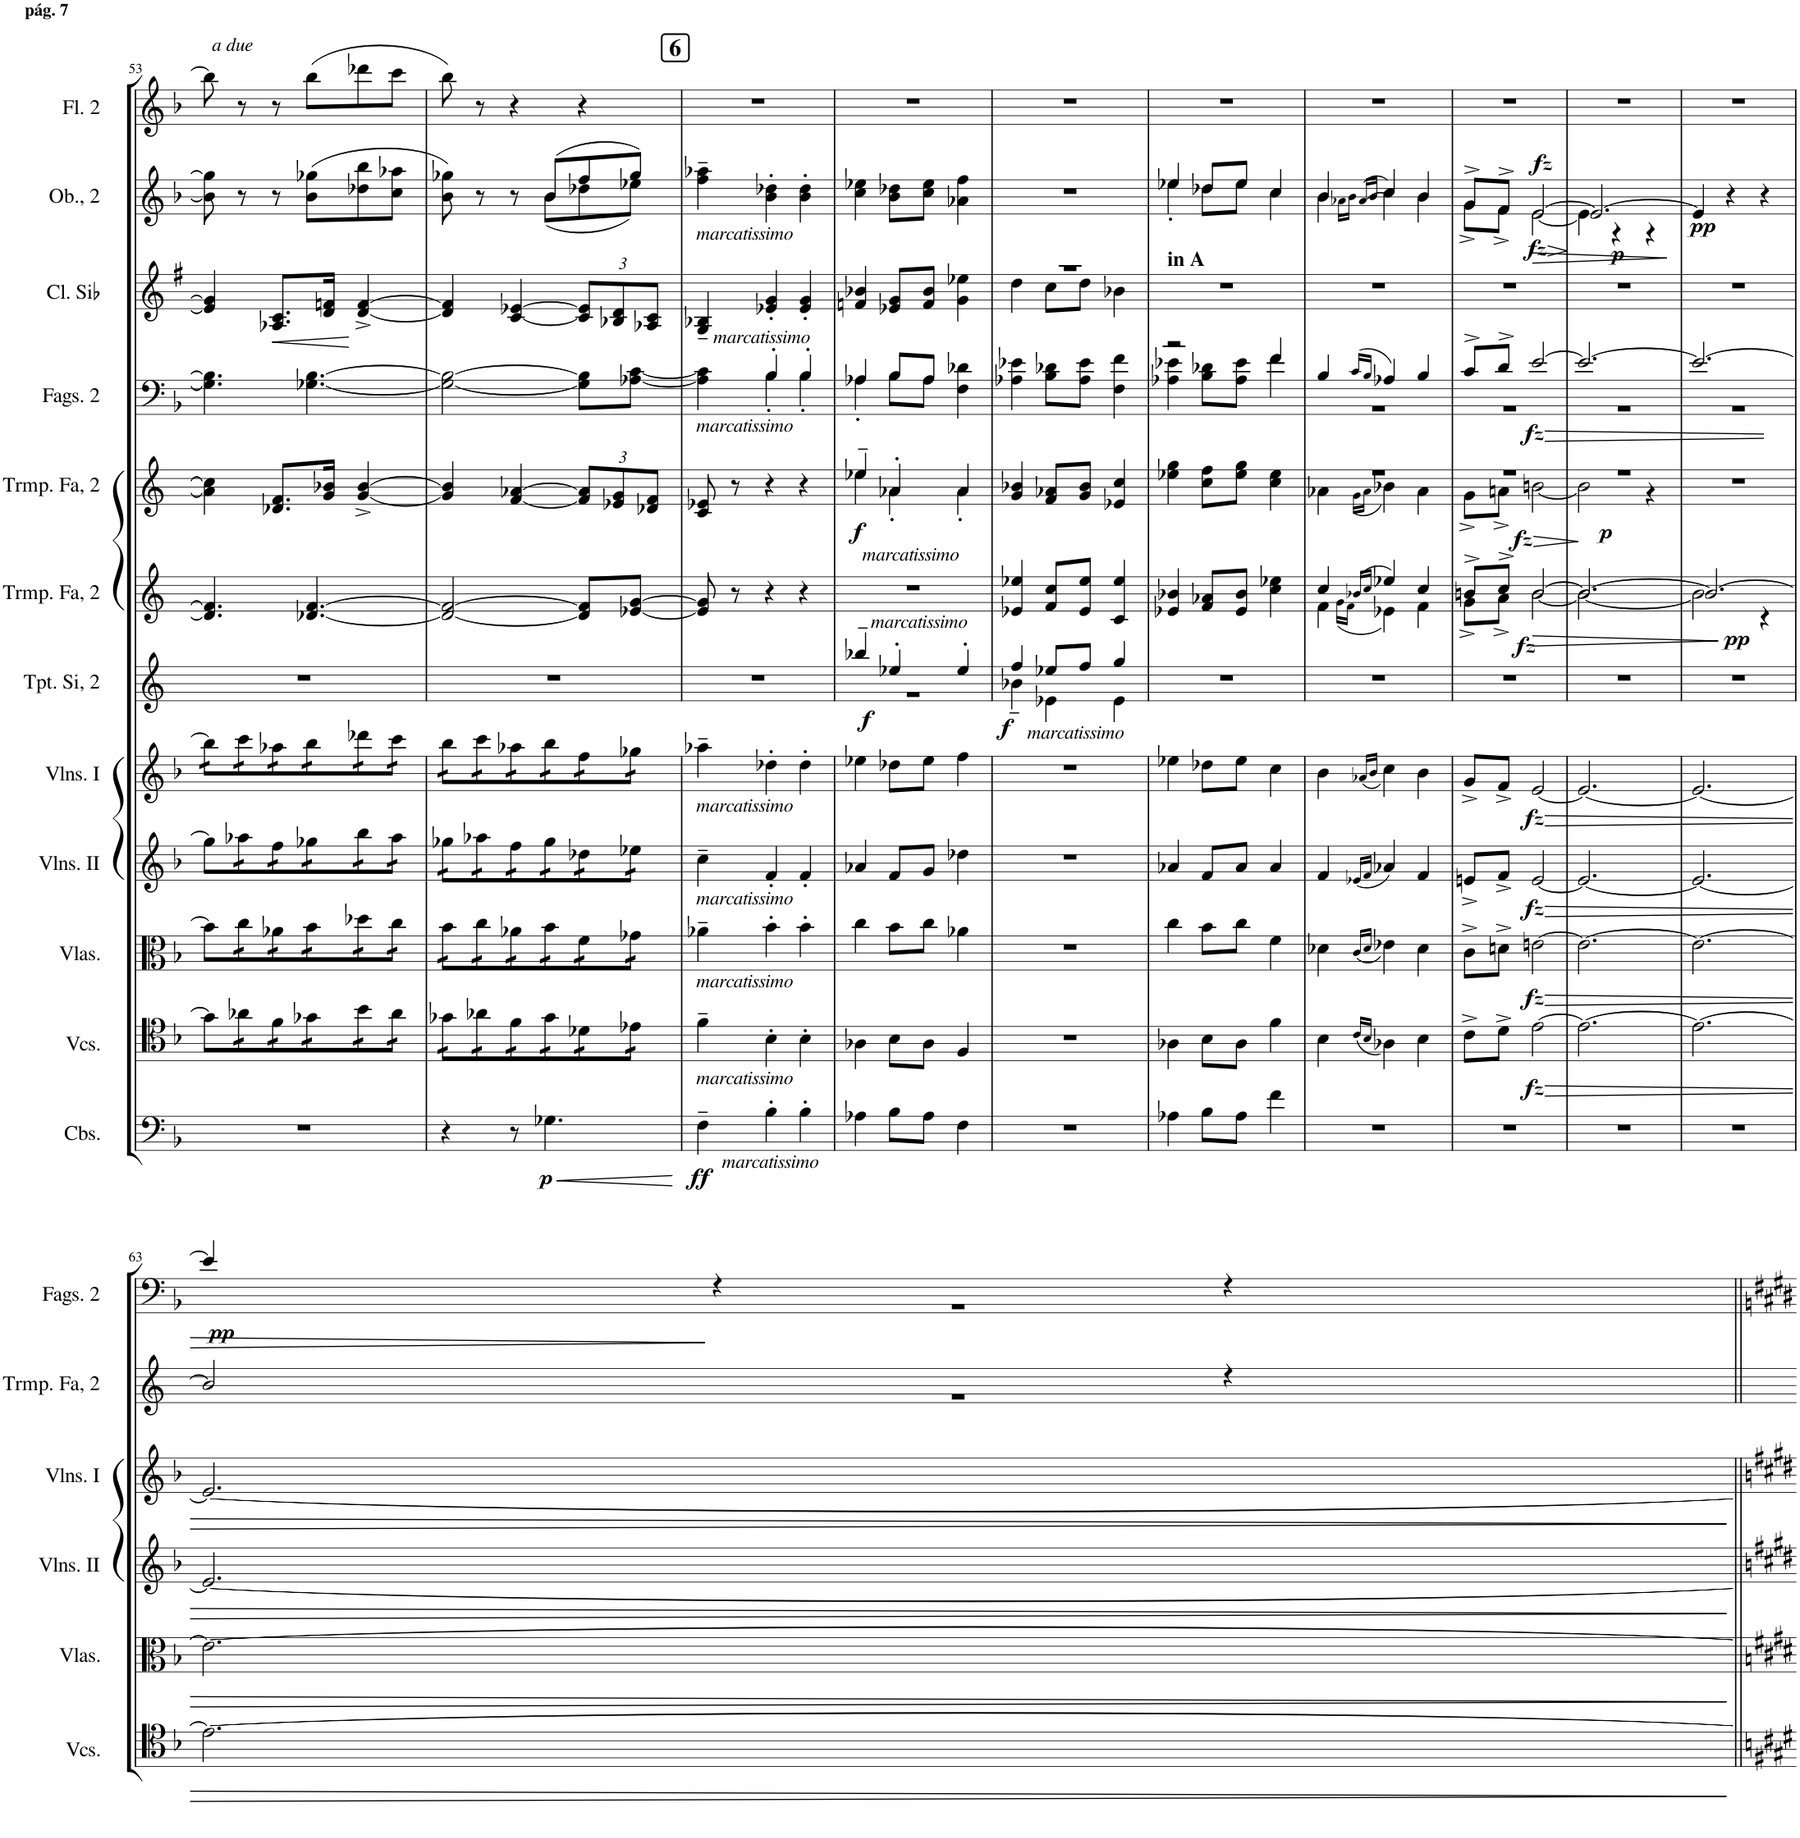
**kern	**dynam	**kern	**dynam	**kern	**dynam	**kern	**dynam	**kern	**dynam	**kern	**dynam	**kern	**dynam	**kern	**dynam	**kern	**dynam	**kern	**dynam	**kern	**dynam	**kern
*part12	*part12	*part11	*part11	*part10	*part10	*part9	*part9	*part8	*part8	*part7	*part7	*part6	*part6	*part5	*part5	*part4	*part4	*part3	*part3	*part2	*part2	*part1
*staff12	*staff12	*staff11	*staff11	*staff10	*staff10	*staff9	*staff9	*staff8	*staff8	*staff7	*staff7	*staff6	*staff6	*staff5	*staff5	*staff4	*staff4	*staff3	*staff3	*staff2	*staff2	*staff1
*I"Contrabajos	*	*I"Violonchelos	*	*I"Violas	*	*I"Violines II	*	*I"Violines I	*	*I"Trompeta en Si, 2	*	*I"Trompa en Fa, 2	*	*I"Trompa en Fa, 2	*	*I"Fagotes, 2	*	*I"Clarinete en Sib	*	*I"Oboes, 2	*	*I"Flautas 2
*I'Cbs.	*	*I'Vcs.	*	*I'Vlas.	*	*I'Vlns. II	*	*I'Vlns. I	*	*I'Tpt. Si, 2	*	*I'Trmp. Fa, 2	*	*I'Trmp. Fa, 2	*	*I'Fags. 2	*	*I'Cl. Sib	*	*I'Ob., 2	*	*I'Fl. 2
!!LO:PB:g=z
*clefF4	*	*clefC4	*	*clefC3	*	*clefG2	*	*clefG2	*	*clefG2	*	*clefG2	*	*clefG2	*	*clefF4	*	*clefG2	*	*clefG2	*	*clefG2
*Trd7c12	*	*	*	*	*	*	*	*	*	*Trd1c2	*	*Trd4c7	*	*Trd4c7	*	*	*	*Trd1c2	*	*	*	*
*k[b-]	*	*k[b-]	*	*k[b-]	*	*k[b-]	*	*k[b-]	*	*k[]	*	*k[]	*	*k[]	*	*k[b-]	*	*k[f#]	*	*k[b-]	*	*k[b-]
*M3/4	*	*M3/4	*	*M3/4	*	*M3/4	*	*M3/4	*	*M3/4	*	*M3/4	*	*M3/4	*	*M3/4	*	*M3/4	*	*M3/4	*	*M3/4
=53	=53	=53	=53	=53	=53	=53	=53	=53	=53	=53	=53	=53	=53	=53	=53	=53	=53	=53	=53	=53	=53	=53
!	!	!	!	!	!	!	!	!	!	!	!	!	!	!	!	!	!	!	!	!	!	!LO:TX:a:i:t=a due
!	!	!	!	!	!	!	!	!	!	!	!	!	!	!	!	!	!	!	!	!	!	!LO:TX:a:B:t=pág. 7
*	*	*	*	*	*	*	*	*tremolo	*	*	*	*	*	*	*	*	*	*	*	*	*	*
2.r	.	8g-\L]	.	8b-\L]	.	8gg-\L]	.	16bb-\]LL	.	2.r	.	4.d-/] 4.f/]	.	4a-\] 4cc\]	.	4.G-\] 4.B-\]	.	4e-/] 4g/]	.	8b-\] 8gg-\]	.	8bb-\]
.	.	.	.	.	.	.	.	16bb-\	.	.	.	.	.	.	.	.	.	.	.	.	.	.
*	*	*tremolo	*	*	*	*	*	*	*	*	*	*	*	*	*	*	*	*	*	*	*	*
*	*	*	*	*tremolo	*	*	*	*	*	*	*	*	*	*	*	*	*	*	*	*	*	*
*	*	*	*	*	*	*tremolo	*	*	*	*	*	*	*	*	*	*	*	*	*	*	*	*
.	.	16a-X\	.	16cc\	.	16aa-X\	.	16ccc\	.	.	.	.	.	.	.	.	.	.	.	8r	.	8r
.	.	16a-X\	.	16cc\	.	16aa-X\	.	16ccc\	.	.	.	.	.	.	.	.	.	.	.	.	.	.
!	!	!	!	!	!	!	!	!	!	!	!	!	!	!	!	!	!	!	!LO:HP:b	!	!	!
.	.	16f\	.	16a-X\	.	16ff\	.	16aa-X\	.	.	.	.	.	8.d-X/ 8.f/L	.	.	.	8.A-X/ 8.c/L	<	8r	.	8r
.	.	16f\	.	16a-X\	.	16ff\	.	16aa-X\	.	.	.	.	.	.	.	.	.	.	.	.	.	.
.	.	16g-X\	.	16b-\	.	16gg-X\	.	16bb-\	.	.	.	[4.d-X/ [4.f/	.	.	.	[4.G-X\ [4.B-\	.	.	.	(8b-\ 8gg-X\L	.	(8bb-\L
.	.	16g-X\	.	16b-\	.	16gg-X\	.	16bb-\	.	.	.	.	.	16g/ 16b-X/Jk	.	.	.	16d/ 16fn/Jk	.	.	.	.
.	.	16b-\	.	16dd-X\	.	16bb-\	.	16ddd-X\	.	.	.	.	.	[4g/^ [4b-/^	.	.	.	[4d/^ [4f/^	[	8dd-X\ 8bb-\	.	8ddd-X\
.	.	16b-\	.	16dd-X\	.	16bb-\	.	16ddd-X\	.	.	.	.	.	.	.	.	.	.	.	.	.	.
.	.	16a-\	.	16cc\	.	16aa-\	.	16ccc\	.	.	.	.	.	.	.	.	.	.	.	8cc\ 8aa-X\J	.	8ccc\J
.	.	16a-\JJ	.	16cc\JJ	.	16aa-\JJ	.	16ccc\JJ	.	.	.	.	.	.	.	.	.	.	.	.	.	.
=54	=54	=54	=54	=54	=54	=54	=54	=54	=54	=54	=54	=54	=54	=54	=54	=54	=54	=54	=54	=54	=54	=54
*	*	*	*	*	*	*	*	*	*	*	*	*	*	*	*	*	*	*	*	*^	*	*
4r	.	16g-X\LL	.	16b-\LL	.	16gg-X\LL	.	16bb-\LL	.	2.r	.	2d-/_ 2f/_	.	4g/] 4b-/]	.	2G-\_ 2B-\_	.	4d/] 4f/]	.	8b-\ 8gg-X\)	4.ryy	.	8bb-\)
.	.	16g-X\	.	16b-\	.	16gg-X\	.	16bb-\	.	.	.	.	.	.	.	.	.	.	.	.	.	.	.
.	.	16a-X\	.	16cc\	.	16aa-X\	.	16ccc\	.	.	.	.	.	.	.	.	.	.	.	8r	.	.	8r
.	.	16a-X\	.	16cc\	.	16aa-X\	.	16ccc\	.	.	.	.	.	.	.	.	.	.	.	.	.	.	.
8r	.	16f\	.	16a-X\	.	16ff\	.	16aa-X\	.	.	.	.	.	[4f/ [4a-X/	.	.	.	[4c/ [4e-X/	.	8r	.	.	4r
.	.	16f\	.	16a-X\	.	16ff\	.	16aa-X\	.	.	.	.	.	.	.	.	.	.	.	.	.	.	.
!	!LO:DY:b	!	!	!	!	!	!	!	!	!	!	!	!	!	!	!	!	!	!	!	!	!	!
4.G-X\	p	16g-\	.	16b-\	.	16gg-\	.	16bb-\	.	.	.	.	.	.	.	.	.	.	.	(8b-/L	(8b-\L	.	.
.	.	16g-\	.	16b-\	.	16gg-\	.	16bb-\	.	.	.	.	.	.	.	.	.	.	.	.	.	.	.
*	*	*	*	*	*	*	*	*	*	*	*	*	*	*Xbrackettup	*	*	*	*Xbrackettup	*	*	*	*	*
.	.	16d-X\	.	16f\	.	16dd-X\	.	16ff\	.	.	.	8d-/] 8f/]L	.	12f/] 12a-/]L	.	8G-\] 8B-\]L	.	12c/] 12e-/]L	.	8ff/	8dd-X\	.	4r
.	.	16d-X\	.	16f\	.	16dd-X\	.	16ff\	.	.	.	.	.	.	.	.	.	.	.	.	.	.	.
.	.	.	.	.	.	.	.	.	.	.	.	.	.	12e-X/ 12g/	.	.	.	12B-X/ 12d/	.	.	.	.	.
.	.	16e-X\	.	16g-X\	.	16ee-X\	.	16gg-X\	.	.	.	[8e-X/ [8g/J	.	.	.	[8A-X\ [8c\J	.	.	.	8gg-/J)	8ee-X\J)	.	.
.	.	.	.	.	.	.	.	.	.	.	.	.	.	12d-X/ 12f/J	.	.	.	12A-X/ 12c/J	.	.	.	.	.
.	.	16e-X\JJ	.	16g-X\JJ	.	16ee-X\JJ	.	16gg-X\JJ	.	.	.	.	.	.	.	.	.	.	.	.	.	.	.
*	*	*	*	*	*	*	*	*Xtremolo	*	*	*	*	*	*	*	*	*	*	*	*	*	*	*
*	*	*	*	*	*	*Xtremolo	*	*	*	*	*	*	*	*	*	*	*	*	*	*	*	*	*
*	*	*	*	*Xtremolo	*	*	*	*	*	*	*	*	*	*	*	*	*	*	*	*	*	*	*
*	*	*Xtremolo	*	*	*	*	*	*	*	*	*	*	*	*	*	*	*	*	*	*	*	*	*
*	*	*	*	*	*	*	*	*	*	*	*	*	*	*	*	*	*	*	*	*v	*v	*	*
!!LO:REH:place=s1:a:B:cj:fs=14:t=6
=55	=55	=55	=55	=55	=55	=55	=55	=55	=55	=55	=55	=55	=55	=55	=55	=55	=55	=55	=55	=55	=55	=55
*	*	*	*	*	*	*	*	*	*	*	*	*	*	*	*	*^	*	*	*	*	*	*
!	!	!	!	!	!	!	!	!	!	!	!	!	!	!	!	!	!	!	!	!	!LO:TX:b:i:t=marcatissimo	!	!
!	!	!	!	!	!	!	!	!	!	!	!	!	!	!	!	!	!	!	!LO:TX:b:i:t=marcatissimo	!	!	!	!
!	!	!	!	!	!	!	!	!	!	!	!	!	!	!	!	!LO:TX:b:i:t=marcatissimo	!	!	!	!	!	!	!
!	!	!	!	!	!	!	!	!LO:TX:b:i:t=marcatissimo	!	!	!	!	!	!	!	!	!	!	!	!	!	!	!
!	!	!	!	!	!	!LO:TX:b:i:t=marcatissimo	!	!	!	!	!	!	!	!	!	!	!	!	!	!	!	!	!
!	!	!	!	!LO:TX:b:i:t=marcatissimo	!	!	!	!	!	!	!	!	!	!	!	!	!	!	!	!	!	!	!
!	!	!LO:TX:b:i:t=marcatissimo	!	!	!	!	!	!	!	!	!	!	!	!	!	!	!	!	!	!	!	!	!
!LO:TX:b:i:t=marcatissimo	!	!	!	!	!	!	!	!	!	!	!	!	!	!	!	!	!	!	!	!	!	!	!
!	!LO:DY:b	!	!	!	!	!	!	!	!	!	!	!	!	!	!	!	!	!	!	!	!	!	!
4F~\	ff	4f~\	.	4a-X~\	.	4cc~\	.	4aa-X~\	.	2.r	.	8e-/] 8g/]	.	8c/ 8e-X/	.	4ryy	4A-\] 4c\]	.	4G/~ 4B-X/~	.	4ff\~ 4aa-X\~	.	2.r
.	.	.	.	.	.	.	.	.	.	.	.	8r	.	8r	.	.	.	.	.	.	.	.	.
4B-'\	.	4B-'\	.	4b-'\	.	4f'/	.	4dd-X'\	.	.	.	4r	.	4r	.	4B-'/	4B-'\	.	4e-X/' 4g/'	.	4b-\' 4dd-X\'	.	.
4B-'\	.	4B-'\	.	4b-'\	.	4f'/	.	4dd-'\	.	.	.	4r	.	4r	.	4B-'/	4B-'\	.	4e-/' 4g/'	.	4b-\' 4dd-\'	.	.
=56	=56	=56	=56	=56	=56	=56	=56	=56	=56	=56	=56	=56	=56	=56	=56	=56	=56	=56	=56	=56	=56	=56	=56
*	*	*	*	*	*	*	*	*	*	*^	*	*	*	*^	*	*	*	*	*	*	*	*	*
!	!	!	!	!	!	!	!	!	!	!	!	!	!	!	!LO:TX:b:i:t=marcatissimo	!	!	!	!	!	!	!	!	!	!
!	!	!	!	!	!	!	!	!	!	!	!	!	!LO:TX:b:i:t=marcatissimo	!	!	!	!	!	!	!	!	!	!	!	!
!	!	!	!	!	!	!	!	!	!	!	!	!LO:DY:b	!	!	!	!	!LO:DY:b	!	!	!	!	!	!	!	!
4A-X\	.	4A-X\	.	4cc\	.	4a-X/	.	4ee-X\	.	4bb-X~/	2.r	f	2.r	.	4ee-X~/	4ee-\	f	4A-X/	4A-'\	.	4fn/ 4b-X/	.	4cc\ 4ee-X\	.	2.r
8B-\L	.	8B-\L	.	8b-\L	.	8f/L	.	8dd-X\L	.	4ee-X'/	.	.	.	.	4a-X'/	4a-'\	.	8B-/L	8B-\L	.	8e-X/ 8g/L	.	8b-\ 8dd-X\L	.	.
8A-\J	.	8A-\J	.	8cc\J	.	8g/J	.	8ee-\J	.	.	.	.	.	.	.	.	.	8A-/J	8A-\J	.	8f/ 8b-/J	.	8cc\ 8ee-\J	.	.
4F\	.	4F/	.	4a-X\	.	4dd-X\	.	4ff\	.	4ee-'/	.	.	.	.	4a-/	4a-'\	.	4ryy	4F\ 4d-X\	.	4g\ 4ee-X\	.	4a-X\ 4ff\	.	.
=57	=57	=57	=57	=57	=57	=57	=57	=57	=57	=57	=57	=57	=57	=57	=57	=57	=57	=57	=57	=57	=57	=57	=57	=57	=57
*	*	*	*	*	*	*	*	*	*	*	*	*	*	*	*	*	*	*	*	*	*^	*	*	*	*
!	!	!	!	!	!	!	!	!	!	!LO:TX:b:i:t=marcatissimo	!	!	!	!	!	!	!	!	!	!	!	!	!	!	!	!
!	!	!	!	!	!	!	!	!	!	!	!	!LO:DY:b	!	!	!	!	!	!	!	!	!	!	!	!	!	!
*	*	*	*	*	*	*	*	*	*	*	*	*	*	*	*v	*v	*	*	*	*	*	*	*	*	*	*
*	*	*	*	*	*	*	*	*	*	*	*	*	*	*	*	*	*v	*v	*	*	*	*	*	*	*
2.r	.	2.r	.	2.r	.	2.r	.	2.r	.	4ff/	4b-X~\	f	4e-X/ 4ee-X/	.	4g/ 4b-X/	.	4A-X\ 4e-X\	.	2.r	4dd\	.	2.r	.	2.r
.	.	.	.	.	.	.	.	.	.	8ee-X/L	4e-X\	.	8f/ 8cc/L	.	8f/ 8a-X/L	.	8B-\ 8d-X\L	.	.	8cc\L	.	.	.	.
.	.	.	.	.	.	.	.	.	.	8ff/J	.	.	8e-/ 8ee-/J	.	8g/ 8b-/J	.	8A-\ 8e-\J	.	.	8dd\J	.	.	.	.
.	.	.	.	.	.	.	.	.	.	4gg/	4e-\	.	4c/ 4ee-/	.	4e-X/ 4cc/	.	4F\ 4f\	.	.	4b-X\	.	.	.	.
=58	=58	=58	=58	=58	=58	=58	=58	=58	=58	=58	=58	=58	=58	=58	=58	=58	=58	=58	=58	=58	=58	=58	=58	=58
*	*	*	*	*	*	*	*	*	*	*	*	*	*	*	*	*	*^	*	*	*	*	*^	*	*
!	!	!	!	!	!	!	!	!	!	!	!	!	!	!	!	!	!	!	!	!LO:TX:a:B:t=in A	!	!	!	!	!	!
*	*	*	*	*	*	*	*	*	*	*v	*v	*	*	*	*	*	*	*	*	*v	*v	*	*	*	*	*
4A-X\	.	4A-X\	.	4cc\	.	4a-X/	.	4ee-X\	.	2.r	.	4e-X/ 4b-X/	.	4ee-X\ 4gg\	.	2r	4A-X\ 4e-X\	.	2.r	.	4ee-X/	4ee-'\	.	2.r
8B-\L	.	8B-\L	.	8b-\L	.	8f/L	.	8dd-X\L	.	.	.	8f/ 8a-X/L	.	8cc\ 8ff\L	.	.	8B-\ 8d-X\L	.	.	.	8dd-X/L	8dd-\L	.	.
8A-\J	.	8A-\J	.	8cc\J	.	8a-/J	.	8ee-\J	.	.	.	8e-/ 8b-/J	.	8ee-\ 8gg\J	.	.	8A-\ 8e-\J	.	.	.	8ee-/J	8ee-\J	.	.
4f\	.	4f\	.	4f\	.	4a-/	.	4cc\	.	.	.	4cc\ 4ee-X\	.	4cc\ 4ee-\	.	4f/	4f\	.	.	.	4cc/	4cc\	.	.
=59	=59	=59	=59	=59	=59	=59	=59	=59	=59	=59	=59	=59	=59	=59	=59	=59	=59	=59	=59	=59	=59	=59	=59	=59
*	*	*	*	*	*	*	*	*	*	*	*	*^	*	*^	*	*	*	*	*	*	*	*	*	*
2.r	.	4B-\	.	4d-X\	.	4f/	.	4b-\	.	2.r	.	4cc/	4f\	.	2.r	4a-X\	.	4B-/	2.r	.	2.r	.	4b-/	4b-\	.	2.r
.	.	(16qc/LL	.	(16qc/LL	.	(16qe-X/LL	.	(16qa-X/LL	.	.	.	(16qb-X/LL	(16qg\LL	.	.	(16qg\LL	.	(16qc/LL	.	.	.	.	((16qa/LL	16qa-X\LL	.	.
.	.	16qB-/JJ	.	16qd-/JJ	.	16qf/JJ	.	16qb-/JJ	.	.	.	16qcc/JJ	16qf\JJ	.	.	16qa-\JJ	.	16qB-/JJ	.	.	.	.	16qb-/JJ	16qb-\JJ	.	.
.	.	4A-X\)	.	4e-X\)	.	4a-X/)	.	4cc\)	.	.	.	4ee-X/)	4e-X\)	.	.	4b-X\)	.	4A-X/)	.	.	.	.	4cc/))	4cc\	.	.
.	.	4B-\	.	4d-\	.	4f/	.	4b-\	.	.	.	4cc/	4f\	.	.	4a-\	.	4B-/	.	.	.	.	4b-/	4b-\	.	.
=60	=60	=60	=60	=60	=60	=60	=60	=60	=60	=60	=60	=60	=60	=60	=60	=60	=60	=60	=60	=60	=60	=60	=60	=60	=60	=60
!	!	!	!	!	!	!	!	!	!	!	!	!	!	!	!	!	!	!	!	!	!	!	!	!	!LO:HP:b	!
2.r	.	8c^\L	.	8c^\L	.	8en^/L	.	8g^/L	.	2.r	.	8bn^/L	8g^\L	.	2.r	8g^\L	.	8c^/L	2.r	.	2.r	.	8g^/L	8g^\L	>	2.r
.	.	8d^\J	.	8dn^\J	.	8f^/J	.	8f^/J	.	.	.	8cc^/J	8a^\J	.	.	8an^\J	.	8d^/J	.	.	.	.	8f^/J	8f^\J	.	.
!	!	!	!LO:DY:b	!	!LO:DY:b	!	!LO:DY:b	!	!LO:DY:b	!	!	!	!	!LO:HP:b	!	!	!LO:HP:b	!	!	!LO:HP:b	!	!	!	!	!LO:HP:b	!
!	!	!	!	!	!	!	!	!	!	!	!	!	!	!LO:DY:n=1:b	!	!	!LO:DY:n=1:b	!	!	!LO:DY:n=1:b	!	!	!	!	!LO:DY:n=1:a	!
!	!	!	!	!	!	!	!	!	!	!	!	!	!	!	!	!	!	!	!	!	!	!	!	!	!LO:DY:n=2:b	!
.	.	[2e\	fz	[2en\	fz	[2e/	fz	[2e/	fz	.	.	[2b/	[2b\	> fz	.	[2bn\	> fz	[2e/	.	> fz	.	.	[2e/	[2e\	> fz fz	.
=61	=61	=61	=61	=61	=61	=61	=61	=61	=61	=61	=61	=61	=61	=61	=61	=61	=61	=61	=61	=61	=61	=61	=61	=61	=61	=61
!	!	!	!	!	!	!	!	!	!	!	!	!	!	!	!	!	!LO:DY:b	!	!	!	!	!	!	!	!LO:DY:b	!
2.r	.	2.e\_	.	2.e\_	.	2.e/_	.	2.e/_	.	2.r	.	2.b/_	2.b\_	.	2.r	2b\]	p	2.e/_	2.r	.	2.r	.	2.e/_	4e\]	p	2.r
.	.	.	.	.	.	.	.	.	.	.	.	.	.	.	.	.	.	.	.	.	.	.	.	4r	]	.
.	.	.	.	.	.	.	.	.	.	.	.	.	.	.	.	4r	]	.	.	.	.	.	.	4r	.	.
=62	=62	=62	=62	=62	=62	=62	=62	=62	=62	=62	=62	=62	=62	=62	=62	=62	=62	=62	=62	=62	=62	=62	=62	=62	=62	=62
!	!	!	!	!	!	!	!	!	!	!	!	!	!	!LO:DY:b	!	!	!	!	!	!	!	!	!	!	!LO:DY:b	!
*	*	*	*	*	*	*	*	*	*	*	*	*	*	*	*v	*v	*	*	*	*	*	*	*v	*v	*	*
2.r	.	2.e\_	.	2.e\_	.	2.e/_	.	2.e/_	.	2.r	.	2.b/_	2b\]	pp	2.r	.	2.e/_	2.r	.	2.r	.	4e/]	pp	2.r
.	.	.	.	.	.	.	.	.	.	.	.	.	.	.	.	.	.	.	.	.	.	4r	]	.
.	.	.	.	.	.	.	.	.	.	.	.	.	4r	]	.	.	.	.	.	.	.	4r	.	.
!!LO:LB:g=z
=63	=63	=63	=63	=63	=63	=63	=63	=63	=63	=63	=63	=63	=63	=63	=63	=63	=63	=63	=63	=63	=63	=63	=63	=63
!	!	!	!	!	!	!	!	!	!	!	!	!	!	!	!	!	!	!	!LO:DY:b	!	!	!	!	!
2.r	.	2.e\_	.	2.e\_	.	2.e/_	.	2.e/_	.	2.r	.	2b/]	2.r	.	2.r	.	4e/]	2.r	pp	2.r	.	2.r	.	2.r
.	.	.	.	.	.	.	.	.	.	.	.	.	.	.	.	.	4r	.	]	.	.	.	.	.
.	.	.	.	.	.	.	.	.	.	.	.	4r	.	.	.	.	4r	.	.	.	.	.	.	.
*	*	*	*	*	*	*	*	*	*	*	*	*v	*v	*	*	*	*v	*v	*	*	*	*	*	*
=||	=||	=||	=||	=||	=||	=||	=||	=||	=||	=||	=||	=||	=||	=||	=||	=||	=||	=||	=||	=||	=||	=||
*-	*-	*-	*-	*-	*-	*-	*-	*-	*-	*-	*-	*-	*-	*-	*-	*-	*-	*-	*-	*-	*-	*-
